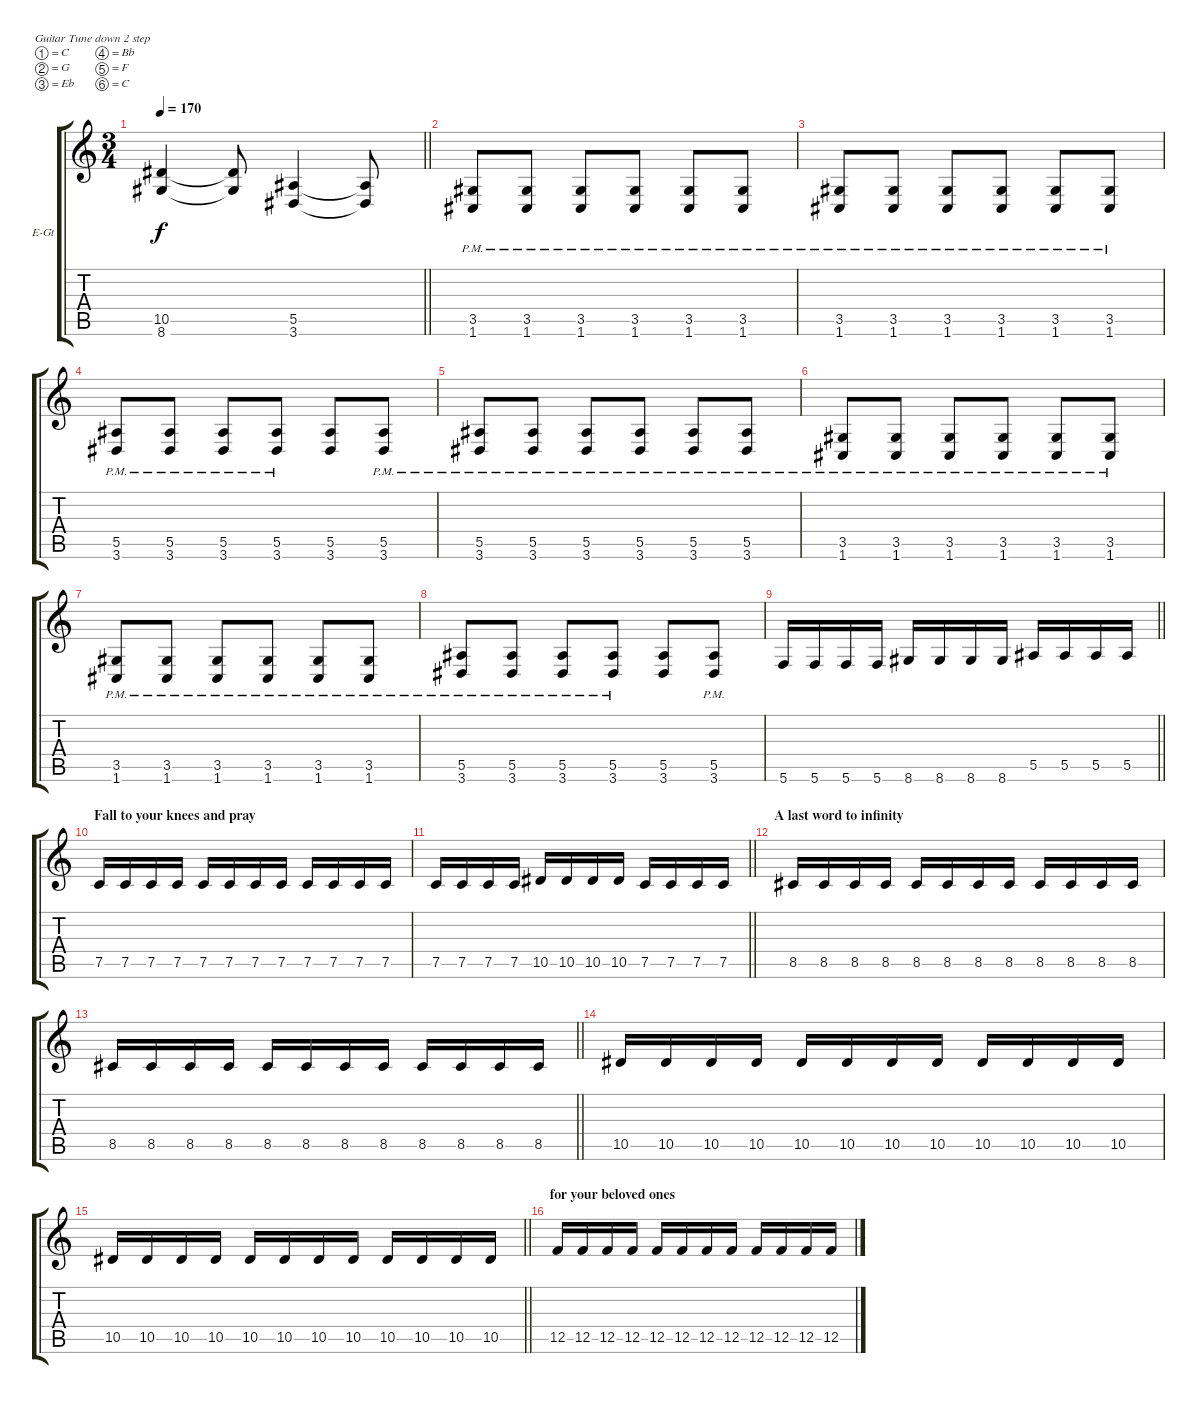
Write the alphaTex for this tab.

\bracketExtendMode groupsimilarinstruments
\firstSystemTrackNameOrientation horizontal
\otherSystemsTrackNameOrientation horizontal
\track ("Guitar2 Dist (Marcel)" "E-Gt") {mute instrument overdrivenguitar}
\staff {score tabs}
\tuning (C4 G3 Eb3 Bb2 F2 C2)
\ts (3 4)
\tempo 170
\clef g2
\barLineRight lightlight
\ks c
(10.5 8.6).4{dy f} (10.5{t} 8.6{t}).8 (5.5 3.6).4 (5.5{t} 3.6{t}).8 |
(3.5{pm} 1.6{pm}).8 (3.5{pm} 1.6{pm}).8 (3.5{pm} 1.6{pm}).8 (3.5{pm} 1.6{pm}).8 (3.5{pm} 1.6{pm}).8 (3.5{pm} 1.6{pm}).8 |
(3.5{pm} 1.6{pm}).8 (3.5{pm} 1.6{pm}).8 (3.5{pm} 1.6{pm}).8 (3.5{pm} 1.6{pm}).8 (3.5{pm} 1.6{pm}).8 (3.5{pm} 1.6{pm}).8 |
(5.5{pm} 3.6{pm}).8 (5.5{pm} 3.6{pm}).8 (5.5{pm} 3.6{pm}).8 (5.5{pm} 3.6{pm}).8 (5.5 3.6).8 (5.5{pm} 3.6{pm}).8 |
(5.5{pm} 3.6{pm}).8 (5.5{pm} 3.6{pm}).8 (5.5{pm} 3.6{pm}).8 (5.5{pm} 3.6{pm}).8 (5.5{pm} 3.6{pm}).8 (5.5{pm} 3.6{pm}).8 |
(3.5{pm} 1.6{pm}).8 (3.5{pm} 1.6{pm}).8 (3.5{pm} 1.6{pm}).8 (3.5{pm} 1.6{pm}).8 (3.5{pm} 1.6{pm}).8 (3.5{pm} 1.6{pm}).8 |
(3.5{pm} 1.6{pm}).8 (3.5{pm} 1.6{pm}).8 (3.5{pm} 1.6{pm}).8 (3.5{pm} 1.6{pm}).8 (3.5{pm} 1.6{pm}).8 (3.5{pm} 1.6{pm}).8 |
(5.5{pm} 3.6{pm}).8 (5.5{pm} 3.6{pm}).8 (5.5{pm} 3.6{pm}).8 (5.5{pm} 3.6{pm}).8 (5.5 3.6).8 (5.5{pm} 3.6{pm}).8 |
\barLineRight lightlight
5.6.16 5.6.16 5.6.16 5.6.16 8.6.16 8.6.16 8.6.16 8.6.16 5.5.16 5.5.16 5.5.16 5.5.16 |
\section ("" "Fall to your knees and pray")
7.5.16 7.5.16 7.5.16 7.5.16 7.5.16 7.5.16 7.5.16 7.5.16 7.5.16 7.5.16 7.5.16 7.5.16 |
\barLineRight lightlight
7.5.16 7.5.16 7.5.16 7.5.16 10.5.16 10.5.16 10.5.16 10.5.16 7.5.16 7.5.16 7.5.16 7.5.16 |
\section ("" "A last word to infinity")
8.5.16 8.5.16 8.5.16 8.5.16 8.5.16 8.5.16 8.5.16 8.5.16 8.5.16 8.5.16 8.5.16 8.5.16 |
\barLineRight lightlight
8.5.16 8.5.16 8.5.16 8.5.16 8.5.16 8.5.16 8.5.16 8.5.16 8.5.16 8.5.16 8.5.16 8.5.16 |
10.5.16 10.5.16 10.5.16 10.5.16 10.5.16 10.5.16 10.5.16 10.5.16 10.5.16 10.5.16 10.5.16 10.5.16 |
\barLineRight lightlight
10.5.16 10.5.16 10.5.16 10.5.16 10.5.16 10.5.16 10.5.16 10.5.16 10.5.16 10.5.16 10.5.16 10.5.16 |
\section ("" "for your beloved ones")
12.5.16 12.5.16 12.5.16 12.5.16 12.5.16 12.5.16 12.5.16 12.5.16 12.5.16 12.5.16 12.5.16 12.5.16
